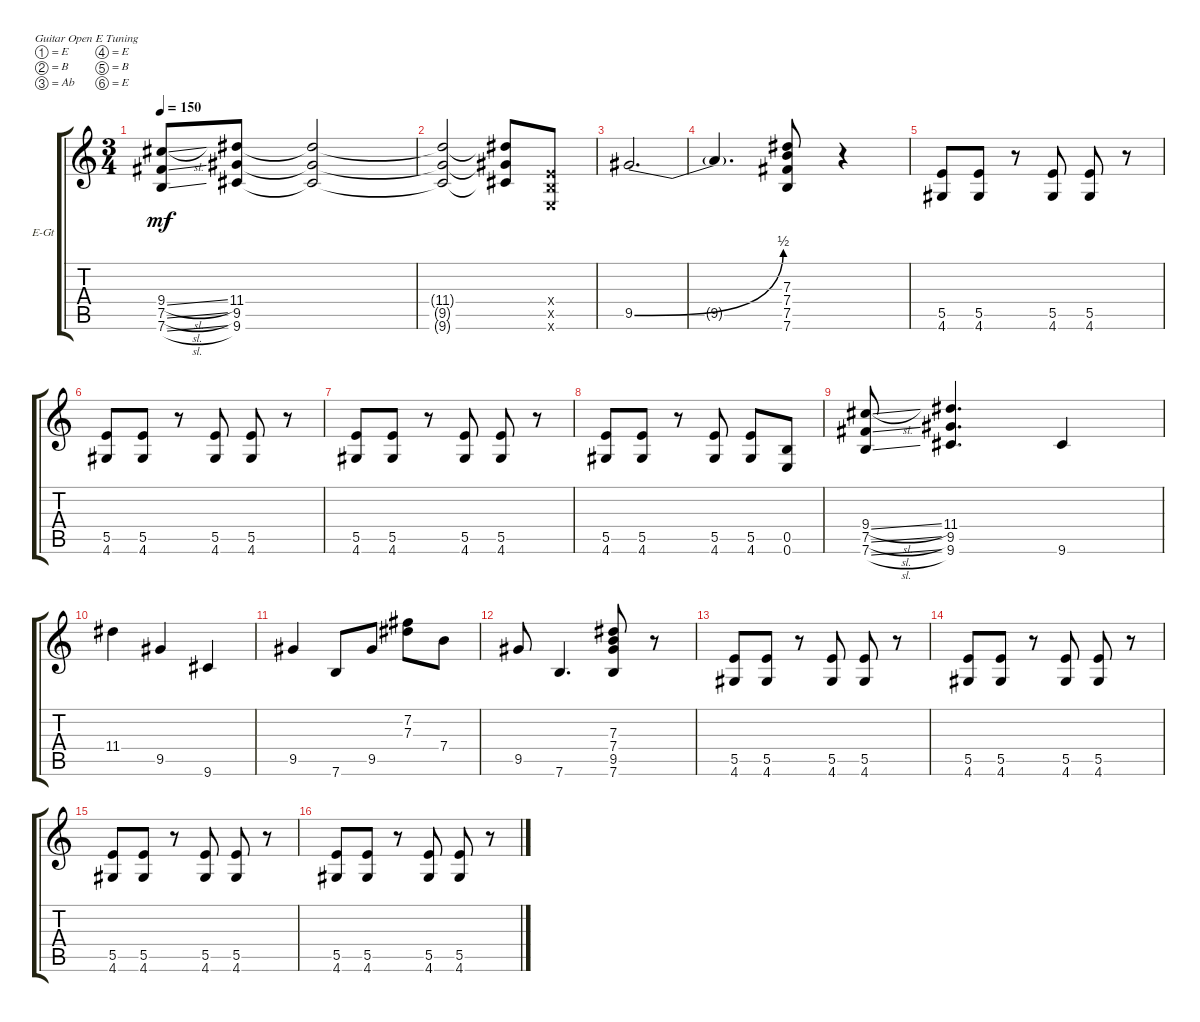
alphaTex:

\defaultSystemsLayout 4
\bracketExtendMode groupsimilarinstruments
\firstSystemTrackNameOrientation horizontal
\otherSystemsTrackNameOrientation horizontal
\track ("Electric Guitar" "E-Gt") {instrument electricguitarclean}
\staff {score tabs}
\tuning (E4 B3 Ab3 E3 B2 E2)
\ts (3 4)
\tempo 150
\clef g2
\ks c
(7.6{sl} 7.5{sl} 9.4{sl}).8{dy mf} (11.4 9.5 9.6).8 (11.4{t} 9.5{t} 9.6{t}).2 |
(9.5{t} 11.4{t} 9.6{t}).2 (9.5{t} 11.4{t} 9.6{t}).8 (0.5{x} 0.4{x} 0.6{x}).8 |
9.5{be (bend 0 0 59.4 2)}.2{d} |
9.5{t}.4{d} (7.5 7.6 7.4 7.3).8 r.4 |
(4.6 5.5).8 (4.6 5.5).8 r.8 (4.6 5.5).8 (4.6 5.5).8 r.8 |
(4.6 5.5).8 (4.6 5.5).8 r.8 (4.6 5.5).8 (4.6 5.5).8 r.8 |
(4.6 5.5).8 (4.6 5.5).8 r.8 (4.6 5.5).8 (4.6 5.5).8 r.8 |
(4.6 5.5).8 (4.6 5.5).8 r.8 (4.6 5.5).8 (4.6 5.5).8 (0.6 0.5).8 |
(7.6{sl} 7.5{sl} 9.4{sl}).8 (11.4 9.5 9.6).4{d} 9.6.4 |
11.4.4 9.5.4 9.6.4 |
9.5.4 7.6.8 9.5.8 (7.2 7.3).8 7.4.8 |
9.5.8 7.6.4{d} (7.6 9.5 7.4 7.3).8 r.8 |
(4.6 5.5).8 (4.6 5.5).8 r.8 (4.6 5.5).8 (4.6 5.5).8 r.8 |
(4.6 5.5).8 (4.6 5.5).8 r.8 (4.6 5.5).8 (4.6 5.5).8 r.8 |
(4.6 5.5).8 (4.6 5.5).8 r.8 (4.6 5.5).8 (4.6 5.5).8 r.8 |
(4.6 5.5).8 (4.6 5.5).8 r.8 (4.6 5.5).8 (4.6 5.5).8 r.8
